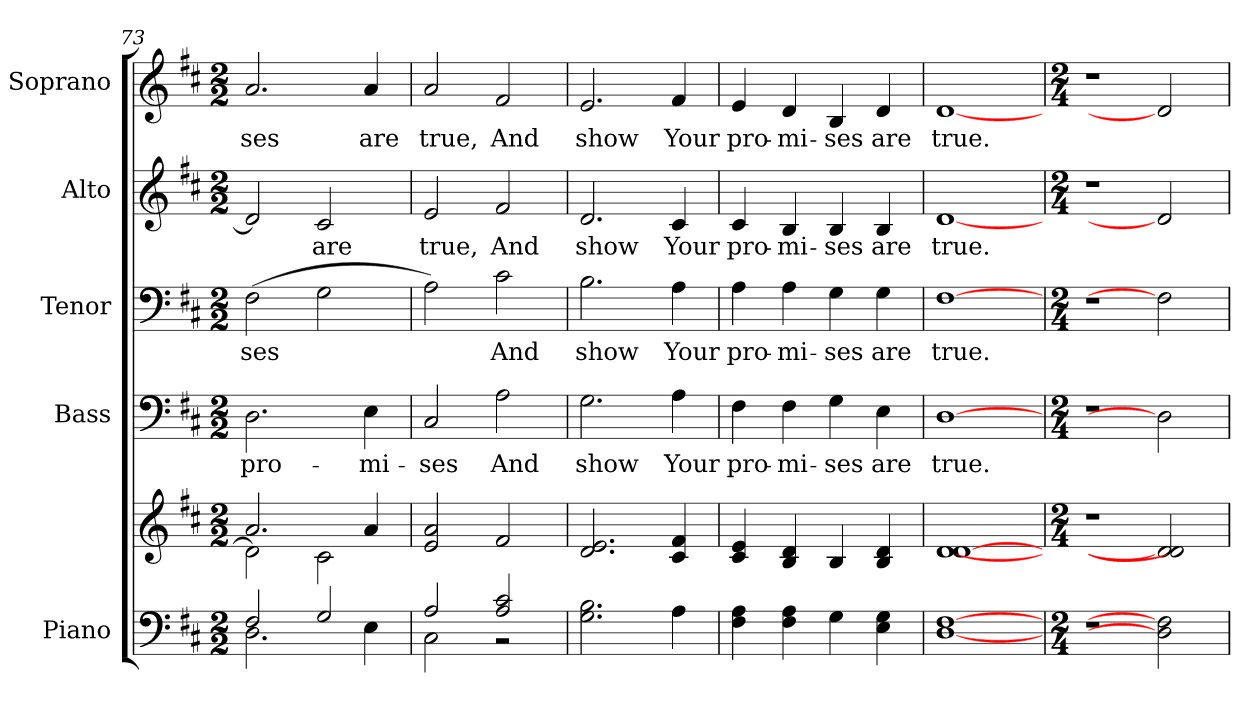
**kern	**kern	**kern	**text	**kern	**text	**kern	**text	**kern	**text
*part5	*part5	*part4	*part4	*part3	*part3	*part2	*part2	*part1	*part1
*staff6	*staff5	*staff4	*staff4	*staff3	*staff3	*staff2	*staff2	*staff1	*staff1
*I"Piano	*	*I"Bass	*	*I"Tenor	*	*I"Alto	*	*I"Soprano	*
*I'Pno.	*	*I'B.	*	*I'T.	*	*I'A.	*	*I'S.	*
*clefF4	*clefG2	*clefF4	*	*clefF4	*	*clefG2	*	*clefG2	*
*k[f#c#]	*k[f#c#]	*k[f#c#]	*	*k[f#c#]	*	*k[f#c#]	*	*k[f#c#]	*
*D:	*D:	*D:	*	*D:	*	*D:	*	*D:	*
*M2/2	*M2/2	*M2/2	*	*M2/2	*	*M2/2	*	*M2/2	*
=73	=73	=73	=73	=73	=73	=73	=73	=73	=73
*^	*^	*	*	*	*	*	*	*	*
!	!	!	!	!	!LO:LY:b:color=#000000	!	!	!	!	!	!
!	!	!	!	!	!	!	!LO:LY:b:color=#000000	!	!	!	!
!	!	!	!	!	!	!	!	!	!	!	!LO:LY:b:color=#000000
2F#i/	2.Di\	2.ai/	2di\]	2.Di\	pro-	(2F#i\	-ses	2di/]	.	2.ai/	-ses
!	!	!	!	!	!	!	!	!	!LO:LY:b:color=#000000	!	!
2Gi/	.	.	2c#i\	.	.	2Gi\	.	2c#i/	are	.	.
!	!	!	!	!	!LO:LY:b:color=#000000	!	!	!	!	!	!
!	!	!	!	!	!	!	!	!	!	!	!LO:LY:b:color=#000000
.	4Ei\	4ai/	.	4Ei\	-mi-	.	.	.	.	4ai/	are
*	*	*v	*v	*	*	*	*	*	*	*	*
=74	=74	=74	=74	=74	=74	=74	=74	=74	=74	=74
!	!	!	!	!LO:LY:b:color=#000000	!	!	!	!	!	!
!	!	!	!	!	!	!	!	!LO:LY:b:color=#000000	!	!
!	!	!	!	!	!	!	!	!	!	!LO:LY:b:color=#000000
2Ai/	2C#i\	2ei/ 2ai	2C#i/	-ses	2Ai\)	.	2ei/	true,	2ai/	true,
!	!	!	!	!LO:LY:b:color=#000000	!	!	!	!	!	!
!	!	!	!	!	!	!LO:LY:b:color=#000000	!	!	!	!
!	!	!	!	!	!	!	!	!LO:LY:b:color=#000000	!	!
!	!	!	!	!	!	!	!	!	!	!LO:LY:b:color=#000000
2Ai/ 2c#i	2r	2f#i/	2Ai\	And	2c#i\	And	2f#i/	And	2f#i/	And
*v	*v	*	*	*	*	*	*	*	*	*
=75	=75	=75	=75	=75	=75	=75	=75	=75	=75
*^	*	*	*	*	*	*	*	*	*
!	!	!	!	!LO:LY:b:color=#000000	!	!	!	!	!	!
*v	*v	*	*	*	*	*	*	*	*	*
*^	*	*	*	*	*	*	*	*	*
!	!	!	!	!	!	!LO:LY:b:color=#000000	!	!	!	!
*v	*v	*	*	*	*	*	*	*	*	*
*^	*	*	*	*	*	*	*	*	*
!	!	!	!	!	!	!	!	!LO:LY:b:color=#000000	!	!
*v	*v	*	*	*	*	*	*	*	*	*
*^	*	*	*	*	*	*	*	*	*
!	!	!	!	!	!	!	!	!	!	!LO:LY:b:color=#000000
*v	*v	*	*	*	*	*	*	*	*	*
2.Gi\ 2.Bi	2.di/ 2.ei	2.Gi\	show	2.Bi\	show	2.di/	show	2.ei/	show
!	!	!	!LO:LY:b:color=#000000	!	!	!	!	!	!
!	!	!	!	!	!LO:LY:b:color=#000000	!	!	!	!
!	!	!	!	!	!	!	!LO:LY:b:color=#000000	!	!
!	!	!	!	!	!	!	!	!	!LO:LY:b:color=#000000
4Ai\	4c#i/ 4f#i	4Ai\	Your	4Ai\	Your	4c#i/	Your	4f#i/	Your
=76	=76	=76	=76	=76	=76	=76	=76	=76	=76
!	!	!	!LO:LY:b:color=#000000	!	!	!	!	!	!
!	!	!	!	!	!LO:LY:b:color=#000000	!	!	!	!
!	!	!	!	!	!	!	!LO:LY:b:color=#000000	!	!
!	!	!	!	!	!	!	!	!	!LO:LY:b:color=#000000
4F#i\ 4Ai	4c#i/ 4ei	4F#i\	pro-	4Ai\	pro-	4c#i/	pro-	4ei/	pro-
!	!	!	!LO:LY:b:color=#000000	!	!	!	!	!	!
!	!	!	!	!	!LO:LY:b:color=#000000	!	!	!	!
!	!	!	!	!	!	!	!LO:LY:b:color=#000000	!	!
!	!	!	!	!	!	!	!	!	!LO:LY:b:color=#000000
4F#i\ 4Ai	4Bi/ 4di	4F#i\	-mi-	4Ai\	-mi-	4Bi/	-mi-	4di/	-mi-
!	!	!	!LO:LY:b:color=#000000	!	!	!	!	!	!
!	!	!	!	!	!LO:LY:b:color=#000000	!	!	!	!
!	!	!	!	!	!	!	!LO:LY:b:color=#000000	!	!
!	!	!	!	!	!	!	!	!	!LO:LY:b:color=#000000
4Gi\	4Bi/	4Gi\	-ses	4Gi\	-ses	4Bi/	-ses	4Bi/	-ses
!	!	!	!LO:LY:b:color=#000000	!	!	!	!	!	!
!	!	!	!	!	!LO:LY:b:color=#000000	!	!	!	!
!	!	!	!	!	!	!	!LO:LY:b:color=#000000	!	!
!	!	!	!	!	!	!	!	!	!LO:LY:b:color=#000000
4Ei\ 4Gi	4Bi/ 4di	4Ei\	are	4Gi\	are	4Bi/	are	4di/	are
!!LO:PB:g=z
=77	=77	=77	=77	=77	=77	=77	=77	=77	=77
!	!	!	!LO:LY:b:color=#000000	!	!	!	!	!	!
!	!	!	!	!	!LO:LY:b:color=#000000	!	!	!	!
!	!	!	!	!	!	!	!LO:LY:b:color=#000000	!	!
!	!	!	!	!	!	!	!	!	!LO:LY:b:color=#000000
[1Di [1F#i	[1di [1di	[1Di	true.	[1F#i	true.	[1di	true.	[1di	true.
=78	=78	=78	=78	=78	=78	=78	=78	=78	=78
*M2/4	*M2/4	*M2/4	*	*M2/4	*	*M2/4	*	*M2/4	*
!LO:N:vis=1	!LO:N:vis=1	!LO:N:vis=1	!	!LO:N:vis=1	!	!LO:N:vis=1	!	!LO:N:vis=1	!
2r	2r	2r	.	2r	.	2r	.	2r	.
2Di] 2F#i]	2di] 2di]	2Di]	.	2F#i]	.	2di]	.	2di]	.
=	=	=	=	=	=	=	=	=	=
*-	*-	*-	*-	*-	*-	*-	*-	*-	*-
